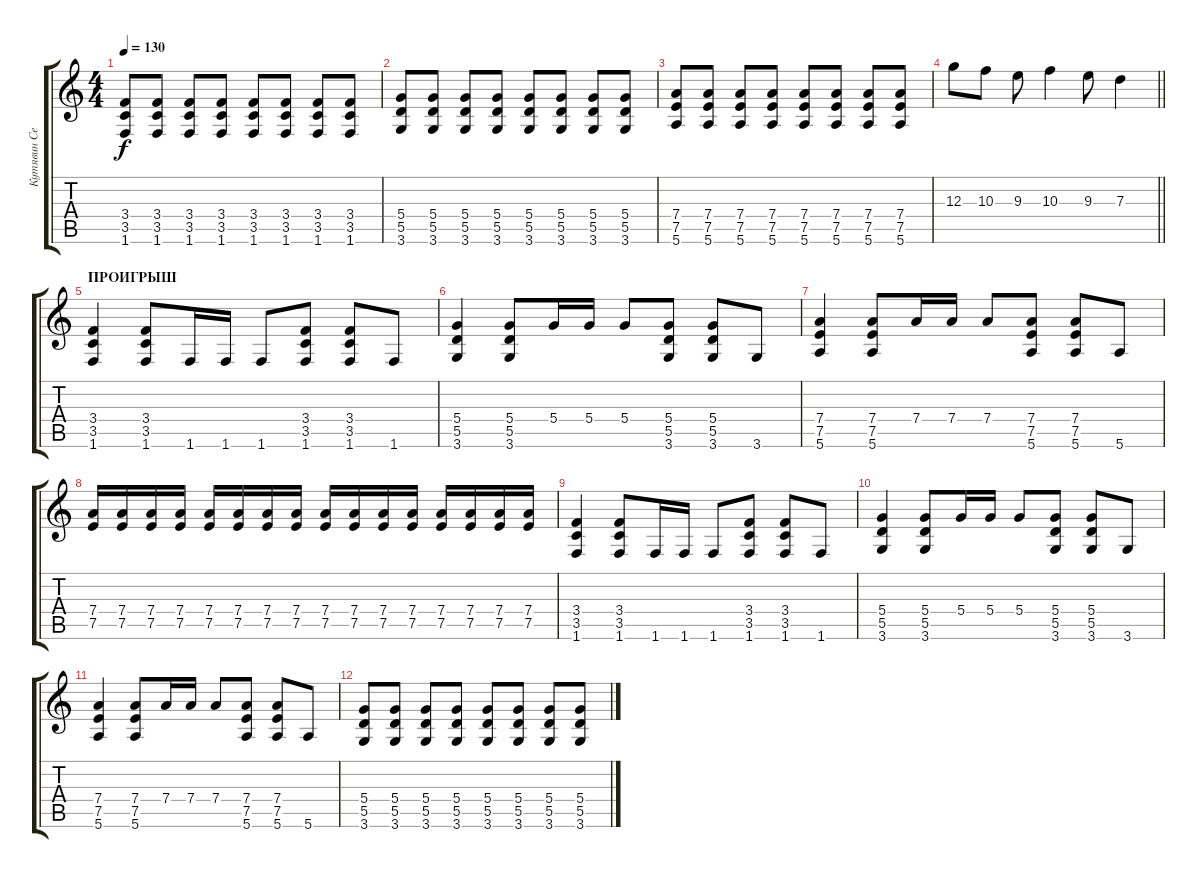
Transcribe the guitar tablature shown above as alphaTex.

\track ("Кутявин Сергей" "Кутявин Се") {instrument distortionguitar}
\staff {score tabs}
\tuning (E4 B3 G3 D3 A2 E2) {hide}
\ts (4 4)
\tempo 130
\clef g2
\ks c
(3.4 3.5 1.6).8{dy f} (3.4 3.5 1.6).8 (3.4 3.5 1.6).8 (3.4 3.5 1.6).8 (3.4 3.5 1.6).8 (3.4 3.5 1.6).8 (3.4 3.5 1.6).8 (3.4 3.5 1.6).8 |
(5.4 5.5 3.6).8 (5.4 5.5 3.6).8 (5.4 5.5 3.6).8 (5.4 5.5 3.6).8 (5.4 5.5 3.6).8 (5.4 5.5 3.6).8 (5.4 5.5 3.6).8 (5.4 5.5 3.6).8 |
(7.4 7.5 5.6).8 (7.4 7.5 5.6).8 (7.4 7.5 5.6).8 (7.4 7.5 5.6).8 (7.4 7.5 5.6).8 (7.4 7.5 5.6).8 (7.4 7.5 5.6).8 (7.4 7.5 5.6).8 |
\barLineRight lightlight
12.3.8 10.3.8 9.3.8 10.3.4 9.3.8 7.3.4 |
\section ("" "ПРОИГРЫШ")
(3.4 3.5 1.6).4 (3.4 3.5 1.6).8 1.6.16 1.6.16 1.6.8 (3.4 3.5 1.6).8 (3.4 3.5 1.6).8 1.6.8 |
(5.4 5.5 3.6).4 (5.4 5.5 3.6).8 5.4.16 5.4.16 5.4.8 (5.4 5.5 3.6).8 (5.4 5.5 3.6).8 3.6.8 |
(7.4 7.5 5.6).4 (7.4 7.5 5.6).8 7.4.16 7.4.16 7.4.8 (7.4 7.5 5.6).8 (7.4 7.5 5.6).8 5.6.8 |
(7.4 7.5).16 (7.4 7.5).16 (7.4 7.5).16 (7.4 7.5).16 (7.4 7.5).16 (7.4 7.5).16 (7.4 7.5).16 (7.4 7.5).16 (7.4 7.5).16 (7.4 7.5).16 (7.4 7.5).16 (7.4 7.5).16 (7.4 7.5).16 (7.4 7.5).16 (7.4 7.5).16 (7.4 7.5).16 |
(3.4 3.5 1.6).4 (3.4 3.5 1.6).8 1.6.16 1.6.16 1.6.8 (3.4 3.5 1.6).8 (3.4 3.5 1.6).8 1.6.8 |
(5.4 5.5 3.6).4 (5.4 5.5 3.6).8 5.4.16 5.4.16 5.4.8 (5.4 5.5 3.6).8 (5.4 5.5 3.6).8 3.6.8 |
(7.4 7.5 5.6).4 (7.4 7.5 5.6).8 7.4.16 7.4.16 7.4.8 (7.4 7.5 5.6).8 (7.4 7.5 5.6).8 5.6.8 |
(5.4 5.5 3.6).8 (5.4 5.5 3.6).8 (5.4 5.5 3.6).8 (5.4 5.5 3.6).8 (5.4 5.5 3.6).8 (5.4 5.5 3.6).8 (5.4 5.5 3.6).8 (5.4 5.5 3.6).8
